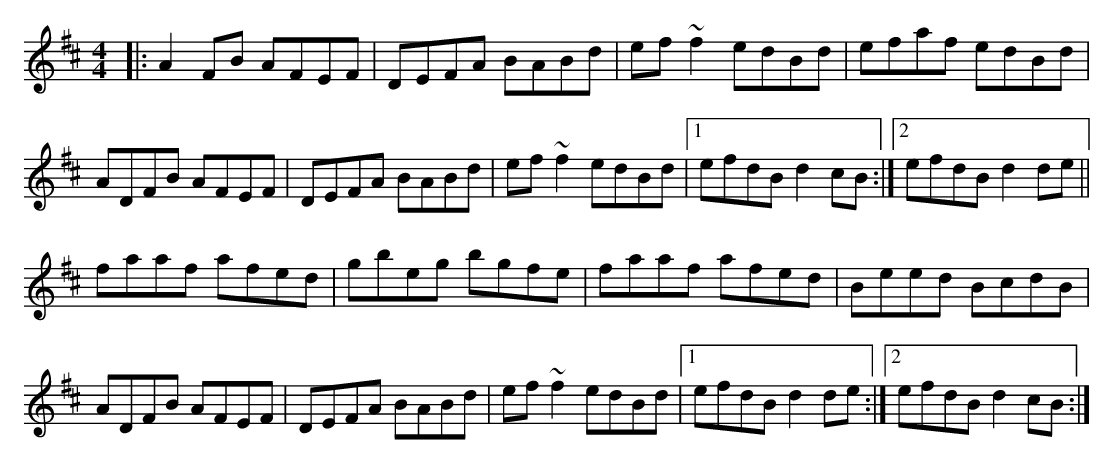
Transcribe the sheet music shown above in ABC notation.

X:1
M:4/4
K:D
|:A2FB AFEF|DEFA BABd|ef~f2 edBd|efaf edBd|
ADFB AFEF|DEFA BABd|ef~f2 edBd|1 efdB d2cB:|2 efdB d2 de||
faaf afed|gbeg bgfe|faaf afed|Beed BcdB|
ADFB AFEF|DEFA BABd|ef~f2 edBd|1 efdB d2 de:|2 efdB d2cB:|
